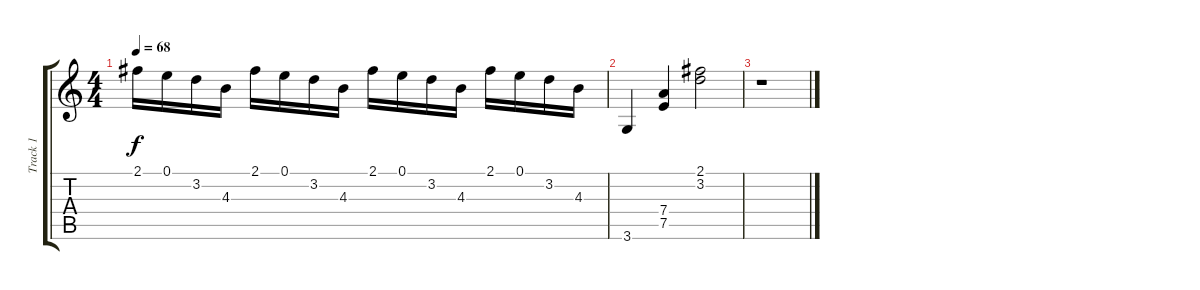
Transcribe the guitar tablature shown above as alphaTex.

\track ("Track 1" "Track 1") {instrument acousticguitarnylon}
\staff {score tabs}
\tuning (E4 B3 G3 D3 A2 E2) {hide}
\ts (4 4)
\tempo 68
\clef g2
\ks c
2.1.16{dy f} 0.1.16 3.2.16 4.3.16 2.1.16 0.1.16 3.2.16 4.3.16 2.1.16 0.1.16 3.2.16 4.3.16 2.1.16 0.1.16 3.2.16 4.3.16 |
3.6.4 (7.4 7.5).4 (2.1 3.2).2 |
r.1
